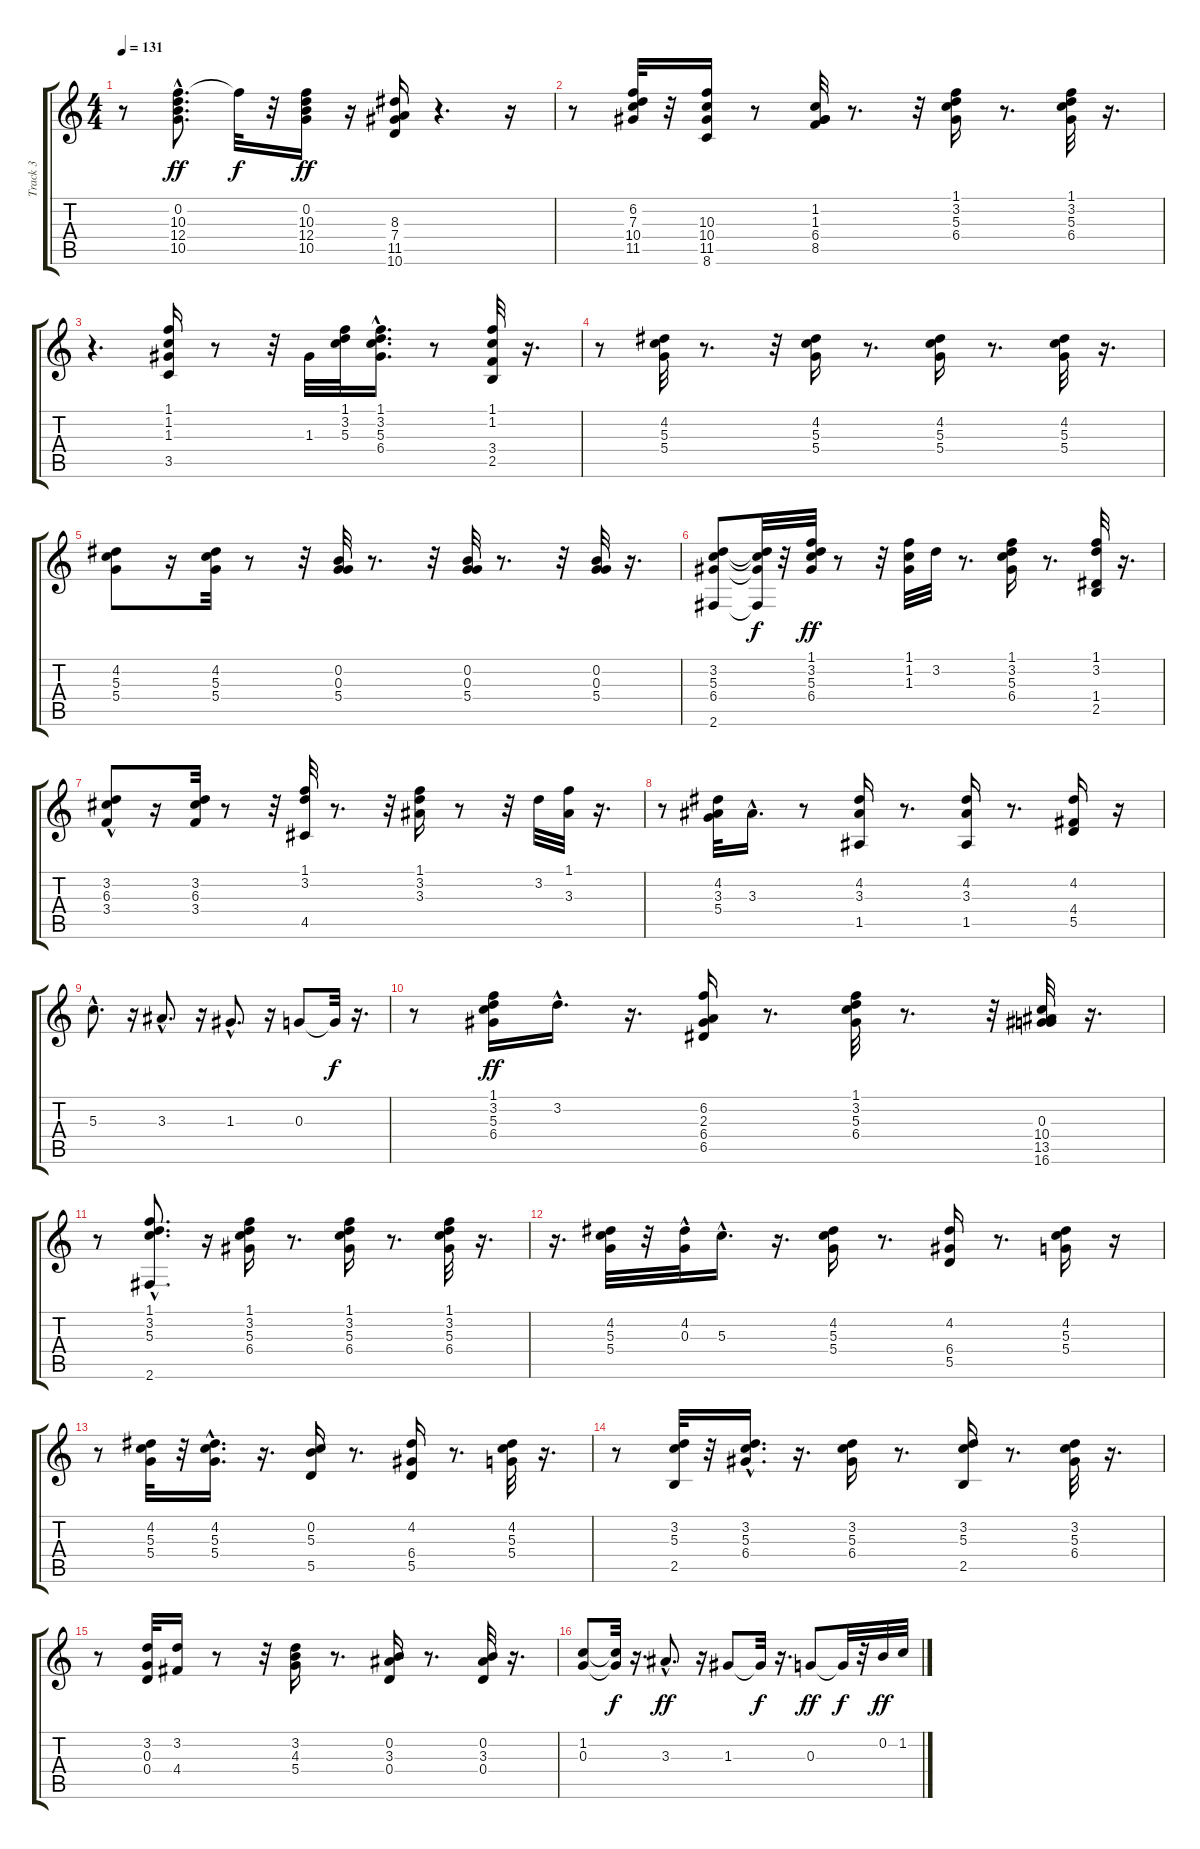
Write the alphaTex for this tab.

\track ("Track 3" "Track 3") {instrument acousticguitarsteel}
\staff {score tabs}
\tuning (E4 B3 G3 D3 A2 E2) {hide}
\ts (4 4)
\tempo 131
\clef g2
\ks c
r.8{dy f} (0.2{hac} 10.3{hac} 12.4{hac} 10.5{hac}).8{d dy ff} 10.3{t}.32{dy f} r.32 (0.2 10.3 12.4 10.5).16{dy ff} r.16 (8.3 7.4 11.5 10.6).16 r.4{d} r.16 |
r.8 (6.2 7.3 10.4 11.5).32 r.32 (10.3 10.4 11.5 8.6).16 r.8 (1.2 1.3 6.4 8.5).32 r.8{d} r.32 (1.1 3.2 5.3 6.4).16 r.8{d} (1.1 3.2 5.3 6.4).32 r.16{d} |
r.4{d} (1.1 1.2 1.3 3.5).16 r.8 r.32 1.3.32 (1.1 3.2 5.3).32 (1.1 3.2 5.3{hac} 6.4).16{d} r.8 (1.1 1.2 3.4 2.5).32 r.16{d} |
r.8 (4.2 5.3 5.4).32 r.8{d} r.32 (4.2 5.3 5.4).16 r.8{d} (4.2 5.3 5.4).16 r.8{d} (4.2 5.3 5.4).32 r.16{d} |
(4.2 5.3 5.4).8 r.16 (4.2 5.3 5.4).32 r.8 r.32 (0.2 0.3 5.4).32 r.8{d} r.32 (0.2 0.3 5.4).32 r.8{d} r.32 (0.2 0.3 5.4).32 r.16{d} |
(3.2 5.3 6.4 2.6).8 (3.2{t} 5.3{t} 6.4{t} 2.6{t}).32{dy f} r.32 (1.1 3.2 5.3 6.4).32{dy ff} r.8 r.32 (1.1 1.2 1.3).32 3.2.32 r.8{d} (1.1 3.2 5.3 6.4).16 r.8{d} (1.1 3.2 1.4 2.5).32 r.16{d} |
(3.2 6.3 3.4{hac}).8 r.16 (3.2 6.3 3.4).32 r.8 r.32 (1.1 3.2 4.5).32 r.8{d} r.32 (1.1 3.2 3.3).16 r.8 r.32 3.2.32 (1.1 3.3).32 r.16{d} |
r.8 (4.2 3.3 5.4).32 3.3{hac}.16{d} r.8 (4.2 3.3 1.5).16 r.8{d} (4.2 3.3 1.5).16 r.8{d} (4.2 4.4 5.5).16 r.16 |
5.3{hac}.8{d} r.16 3.3{hac}.8{d} r.16 1.3{hac}.8{d} r.16 0.3.8 0.3{t}.32{dy f} r.16{d} |
r.8 (1.1 3.2 5.3 6.4).16{dy ff} 3.2{hac}.16{d} r.16{d} (6.2 2.3 6.4 6.5).16 r.8{d} (1.1 3.2 5.3 6.4).32 r.8{d} r.32 (0.3 10.4 13.5 16.6).32 r.16{d} |
r.8 (1.1{hac} 3.2{hac} 5.3{hac} 2.6).8{d} r.16 (1.1 3.2 5.3 6.4).16 r.8{d} (1.1 3.2 5.3 6.4).16 r.8{d} (1.1 3.2 5.3 6.4).32 r.16{d} |
r.16{d} (4.2 5.3 5.4).32 r.32 (4.2{hac} 0.3{hac}).32 5.3{hac}.16{d} r.16{d} (4.2 5.3 5.4).16 r.8{d} (4.2 6.4 5.5).16 r.8{d} (4.2 5.3 5.4).16 r.16 |
r.8 (4.2 5.3 5.4).32 r.32 (4.2{hac} 5.3{hac} 5.4{hac}).16{d} r.16{d} (0.2 5.3 5.5).16 r.8{d} (4.2 6.4 5.5).16 r.8{d} (4.2 5.3 5.4).32 r.16{d} |
r.8 (3.2 5.3 2.5).32 r.32 (3.2{hac} 5.3{hac} 6.4).16{d} r.16{d} (3.2 5.3 6.4).16 r.8{d} (3.2 5.3 2.5).16 r.8{d} (3.2 5.3 6.4).32 r.16{d} |
r.8 (3.2 0.3 0.4).32 (3.2 4.4).16 r.8 r.32 (3.2 4.3 5.4).16 r.8{d} (0.2 3.3 0.4).16 r.8{d} (0.2 3.3 0.4).32 r.16{d} |
(1.2 0.3).8 (1.2{t} 0.3{t}).32{dy f} r.16{d} 3.3{hac}.8{d dy ff} r.16 1.3.8 1.3{t}.32{dy f} r.16{d} 0.3.8{dy ff} 0.3{t}.32{dy f} r.32 0.2.32{dy ff} 1.2.32
